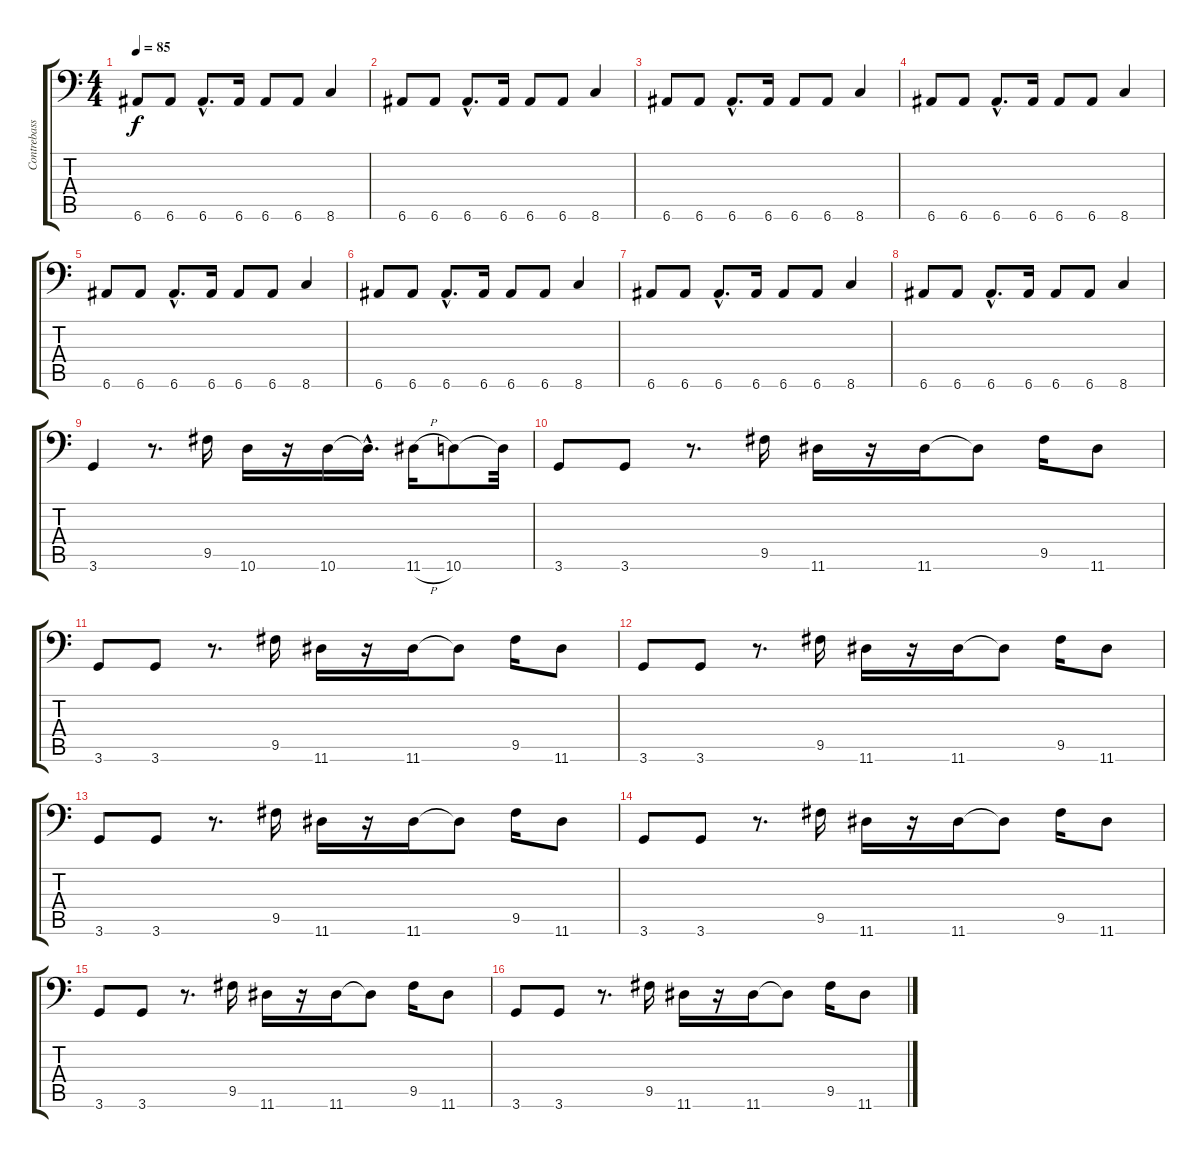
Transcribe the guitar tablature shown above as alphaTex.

\track ("Contrebasse" "Contrebass") {instrument acousticbass}
\staff {score tabs}
\tuning (E4 B3 G3 D3 A1 E1) {hide}
\ts (4 4)
\tempo 85
\clef f4
\ks c
6.6.8{dy f} 6.6.8 6.6{hac}.8{d} 6.6.16 6.6.8 6.6.8 8.6.4 |
6.6.8 6.6.8 6.6{hac}.8{d} 6.6.16 6.6.8 6.6.8 8.6.4 |
6.6.8 6.6.8 6.6{hac}.8{d} 6.6.16 6.6.8 6.6.8 8.6.4 |
6.6.8 6.6.8 6.6{hac}.8{d} 6.6.16 6.6.8 6.6.8 8.6.4 |
6.6.8 6.6.8 6.6{hac}.8{d} 6.6.16 6.6.8 6.6.8 8.6.4 |
6.6.8 6.6.8 6.6{hac}.8{d} 6.6.16 6.6.8 6.6.8 8.6.4 |
6.6.8 6.6.8 6.6{hac}.8{d} 6.6.16 6.6.8 6.6.8 8.6.4 |
6.6.8 6.6.8 6.6{hac}.8{d} 6.6.16 6.6.8 6.6.8 8.6.4 |
3.6.4 r.8{d} 9.5.16 10.6.16 r.16 10.6.16 10.6{hac t}.16{d} 11.6{h}.16 10.6.8 10.6{t}.32 |
3.6.8 3.6.8 r.8{d} 9.5.16 11.6.16 r.16 11.6.16 11.6{t}.8 9.5.16 11.6.8 |
3.6.8 3.6.8 r.8{d} 9.5.16 11.6.16 r.16 11.6.16 11.6{t}.8 9.5.16 11.6.8 |
3.6.8 3.6.8 r.8{d} 9.5.16 11.6.16 r.16 11.6.16 11.6{t}.8 9.5.16 11.6.8 |
3.6.8 3.6.8 r.8{d} 9.5.16 11.6.16 r.16 11.6.16 11.6{t}.8 9.5.16 11.6.8 |
3.6.8 3.6.8 r.8{d} 9.5.16 11.6.16 r.16 11.6.16 11.6{t}.8 9.5.16 11.6.8 |
3.6.8 3.6.8 r.8{d} 9.5.16 11.6.16 r.16 11.6.16 11.6{t}.8 9.5.16 11.6.8 |
3.6.8 3.6.8 r.8{d} 9.5.16 11.6.16 r.16 11.6.16 11.6{t}.8 9.5.16 11.6.8
